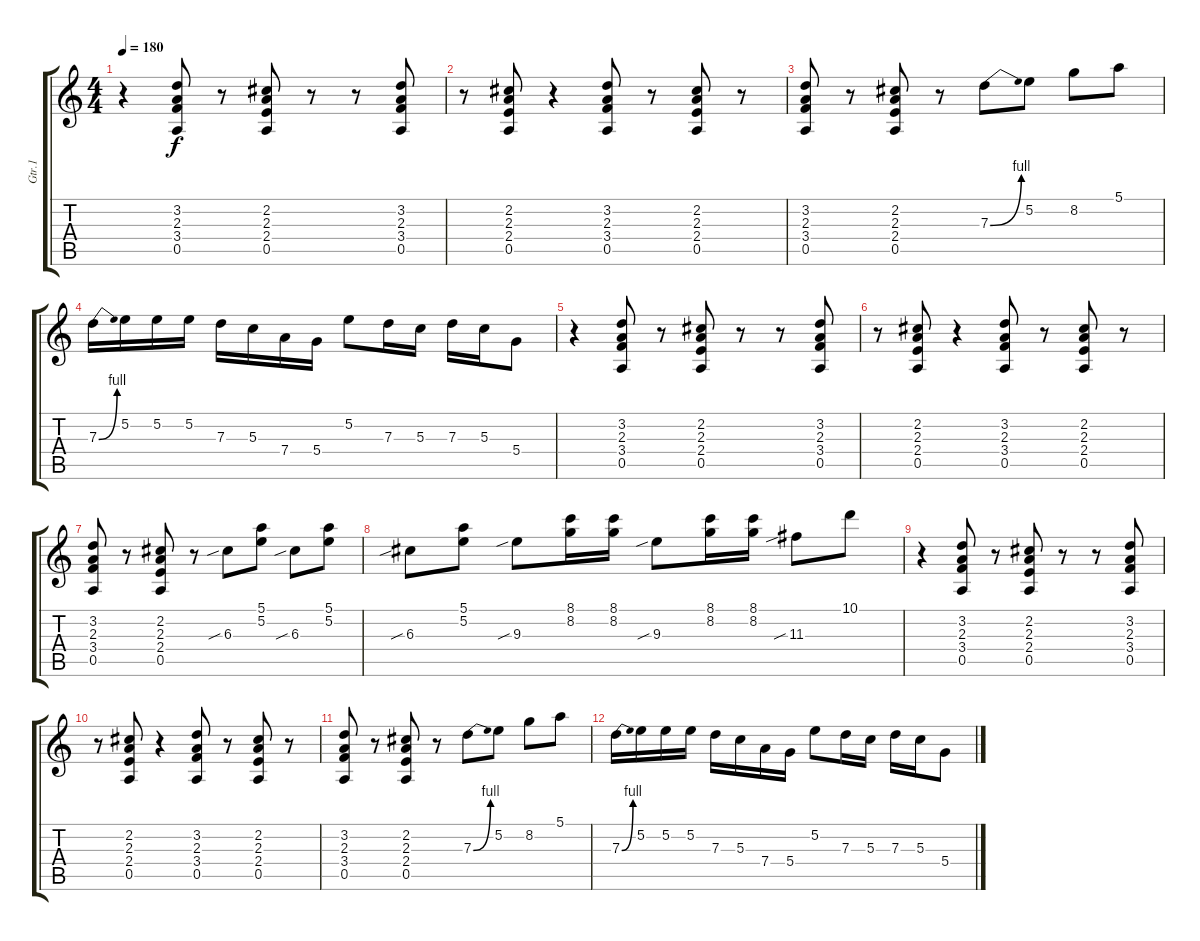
\track ("Gtr.1" "Gtr.1") {instrument distortionguitar}
\staff {score tabs}
\tuning (E4 B3 G3 D3 A2 E2) {hide}
\ts (4 4)
\tempo 180
\clef g2
\ks c
r.4{dy f} (3.2 2.3 3.4 0.5).8 r.8 (2.2 2.3 2.4 0.5).8 r.8 r.8 (3.2 2.3 3.4 0.5).8 |
r.8 (2.2 2.3 2.4 0.5).8 r.4 (3.2 2.3 3.4 0.5).8 r.8 (2.2 2.3 2.4 0.5).8 r.8 |
(3.2 2.3 3.4 0.5).8 r.8 (2.2 2.3 2.4 0.5).8 r.8 7.3{be (bend 0 0 60 4)}.8 5.2.8 8.2.8 5.1.8 |
7.3{be (bend 0 0 60 4)}.16 5.2.16 5.2.16 5.2.16 7.3.16 5.3.16 7.4.16 5.4.16 5.2.8 7.3.16 5.3.16 7.3.16 5.3.16 5.4.8 |
r.4 (3.2 2.3 3.4 0.5).8 r.8 (2.2 2.3 2.4 0.5).8 r.8 r.8 (3.2 2.3 3.4 0.5).8 |
r.8 (2.2 2.3 2.4 0.5).8 r.4 (3.2 2.3 3.4 0.5).8 r.8 (2.2 2.3 2.4 0.5).8 r.8 |
(3.2 2.3 3.4 0.5).8 r.8 (2.2 2.3 2.4 0.5).8 r.8 6.3{sib}.8 (5.1 5.2).8 6.3{sib}.8 (5.1 5.2).8 |
6.3{sib}.8 (5.1 5.2).8 9.3{sib}.8 (8.1 8.2).16 (8.1 8.2).16 9.3{sib}.8 (8.1 8.2).16 (8.1 8.2).16 11.3{sib}.8 10.1.8 |
r.4{volume 0} (3.2 2.3 3.4 0.5).8 r.8 (2.2 2.3 2.4 0.5).8 r.8 r.8 (3.2 2.3 3.4 0.5).8 |
r.8 (2.2 2.3 2.4 0.5).8 r.4 (3.2 2.3 3.4 0.5).8 r.8 (2.2 2.3 2.4 0.5).8 r.8 |
(3.2 2.3 3.4 0.5).8 r.8 (2.2 2.3 2.4 0.5).8 r.8 7.3{be (bend 0 0 60 4)}.8 5.2.8 8.2.8 5.1.8 |
7.3{be (bend 0 0 60 4)}.16 5.2.16 5.2.16 5.2.16 7.3.16 5.3.16 7.4.16 5.4.16 5.2.8 7.3.16 5.3.16 7.3.16 5.3.16 5.4.8
